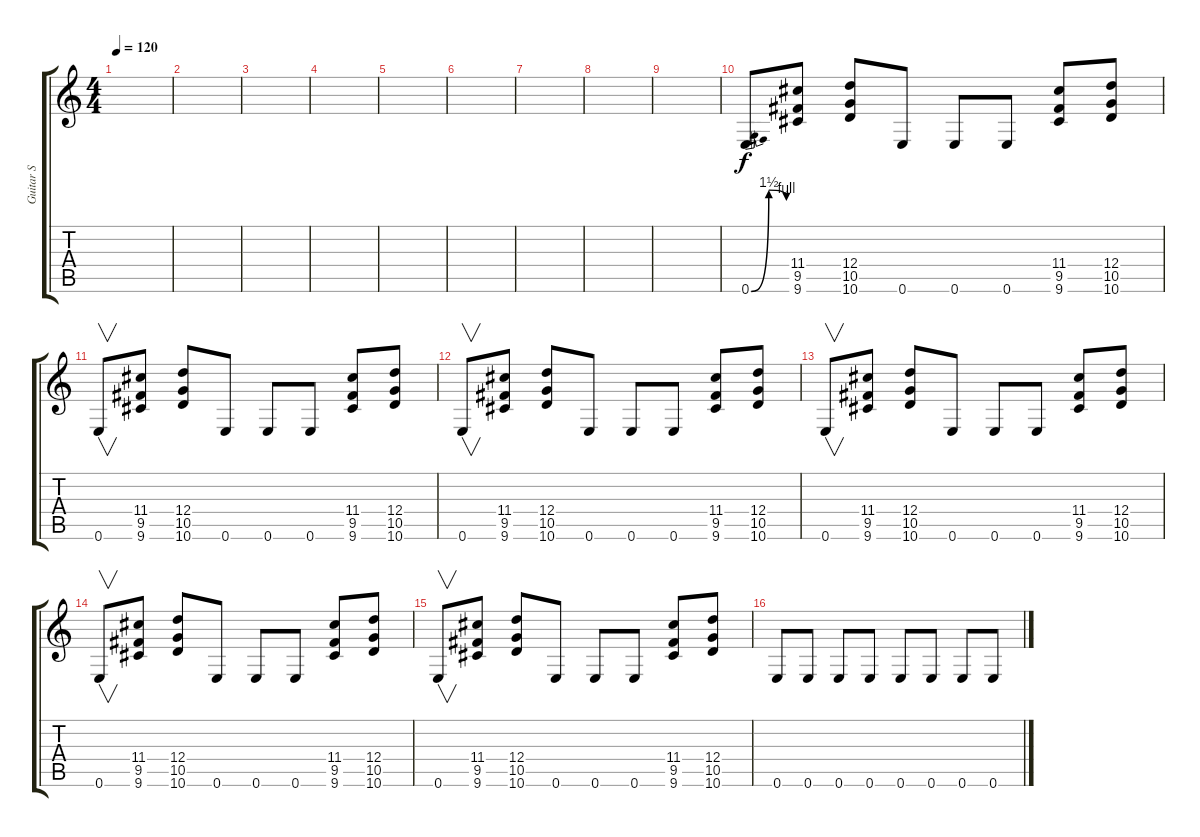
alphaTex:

\track ("Guitar S" "Guitar S") {instrument overdrivenguitar}
\staff {score tabs}
\tuning (E4 B3 G3 D3 A2 E2) {hide}
\ts (4 4)
\tempo 120
\clef g2
\ks c
|
|
|
|
|
|
|
|
|
0.6{be (bendrelease 0 0 15 6 15 6 60 4)}.8 (11.4 9.5 9.6).8 (12.4 10.5 10.6).8 0.6.8 0.6.8 0.6.8 (11.4 9.5 9.6).8 (12.4 10.5 10.6).8 |
0.6.8{v} (11.4 9.5 9.6).8 (12.4 10.5 10.6).8 0.6.8 0.6.8 0.6.8 (11.4 9.5 9.6).8 (12.4 10.5 10.6).8 |
0.6.8{v} (11.4 9.5 9.6).8 (12.4 10.5 10.6).8 0.6.8 0.6.8 0.6.8 (11.4 9.5 9.6).8 (12.4 10.5 10.6).8 |
0.6.8{v} (11.4 9.5 9.6).8 (12.4 10.5 10.6).8 0.6.8 0.6.8 0.6.8 (11.4 9.5 9.6).8 (12.4 10.5 10.6).8 |
0.6.8{v} (11.4 9.5 9.6).8 (12.4 10.5 10.6).8 0.6.8 0.6.8 0.6.8 (11.4 9.5 9.6).8 (12.4 10.5 10.6).8 |
0.6.8{v} (11.4 9.5 9.6).8 (12.4 10.5 10.6).8 0.6.8 0.6.8 0.6.8 (11.4 9.5 9.6).8 (12.4 10.5 10.6).8 |
0.6.8 0.6.8 0.6.8 0.6.8 0.6.8 0.6.8 0.6.8 0.6.8
